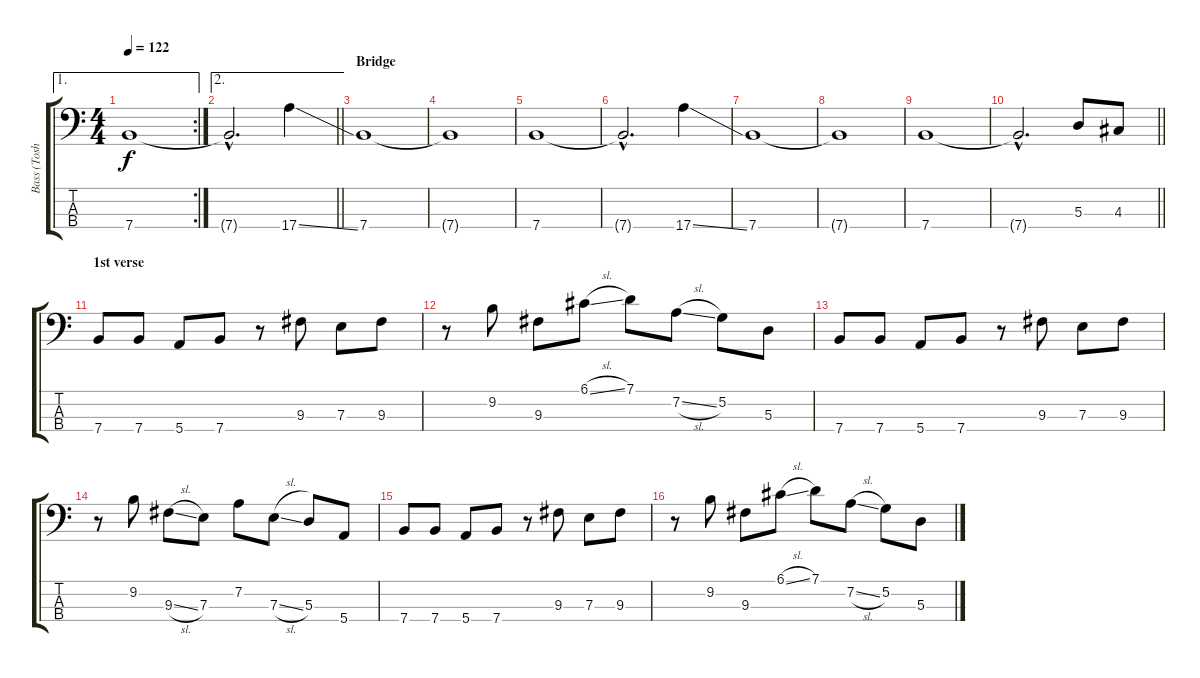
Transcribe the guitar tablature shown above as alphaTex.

\track ("Bass (Toshiya)" "Bass (Tosh") {instrument electricbassfinger}
\staff {score tabs}
\tuning (G2 D2 A1 E1) {hide}
\ae 1
\rc 2
\ts (4 4)
\tempo 122
\clef f4
\ks c
7.4{t}.1{dy f} |
\ae 2
\barLineRight lightlight
7.4{hac t}.2{d} 17.4{ss}.4 |
\section ("" "Bridge")
7.4.1 |
7.4{t}.1 |
7.4.1 |
7.4{hac t}.2{d} 17.4{ss}.4 |
7.4.1 |
7.4{t}.1 |
7.4.1 |
\barLineRight lightlight
7.4{hac t}.2{d} 5.3.8 4.3.8 |
\section ("" "1st verse")
7.4.8 7.4.8 5.4.8 7.4.8 r.8 9.3.8 7.3.8 9.3.8 |
r.8 9.2.8 9.3.8 6.1{sl}.8 7.1.8 7.2{sl}.8 5.2.8 5.3.8 |
7.4.8 7.4.8 5.4.8 7.4.8 r.8 9.3.8 7.3.8 9.3.8 |
r.8 9.2.8 9.3{sl}.8 7.3.8 7.2.8 7.3{sl}.8 5.3.8 5.4.8 |
7.4.8 7.4.8 5.4.8 7.4.8 r.8 9.3.8 7.3.8 9.3.8 |
r.8 9.2.8 9.3.8 6.1{sl}.8 7.1.8 7.2{sl}.8 5.2.8 5.3.8
